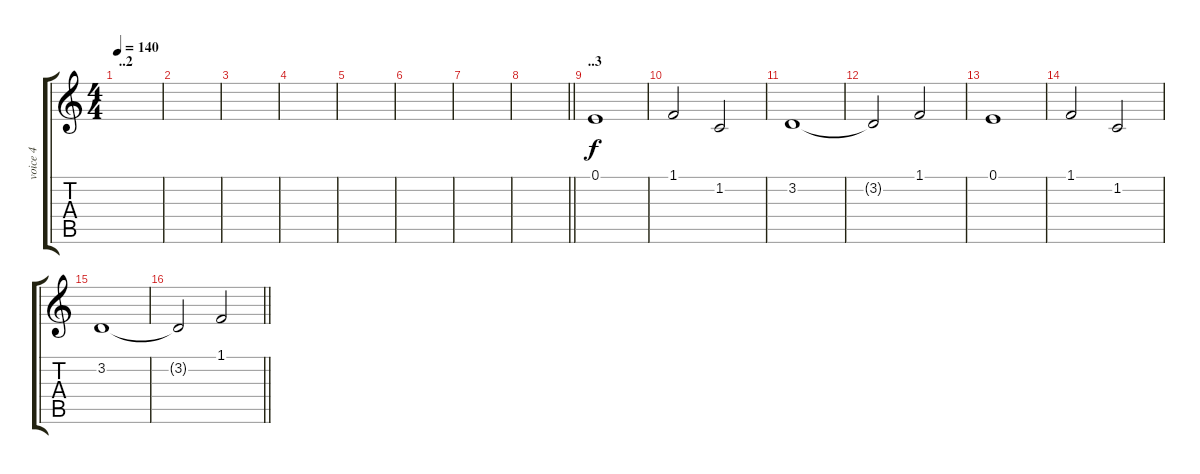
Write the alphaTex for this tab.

\track ("voice 4" "voice 4") {instrument tenorsax}
\staff {score tabs}
\tuning (E4 B3 G3 D3 A2 E2) {hide}
\ts (4 4)
\section ("" "..2")
\tempo 140
\clef g2
\ks c
|
|
|
|
|
|
|
\barLineRight lightlight
|
\section ("" "..3")
0.1.1 |
1.1.2 1.2.2 |
3.2.1 |
3.2{t}.2 1.1.2 |
0.1.1 |
1.1.2 1.2.2 |
3.2.1 |
\barLineRight lightlight
3.2{t}.2 1.1.2
